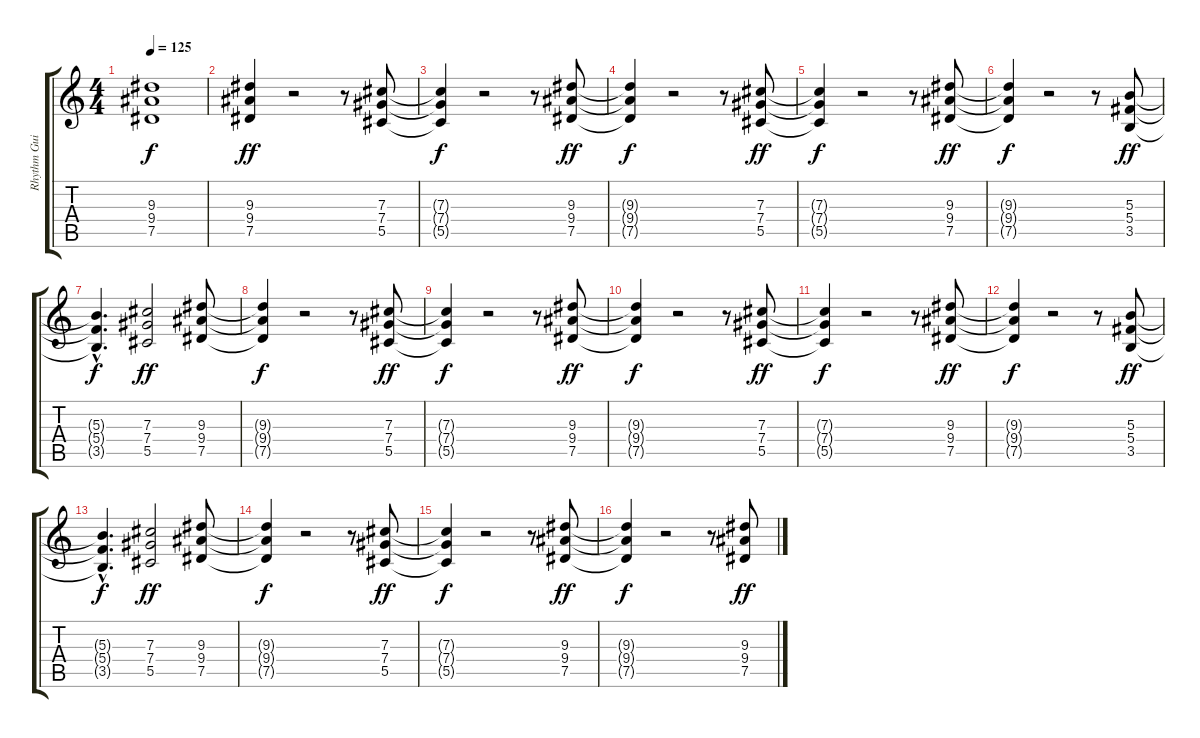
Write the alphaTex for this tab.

\track ("Rhythm Guitar I" "Rhythm Gui") {instrument overdrivenguitar}
\staff {score tabs}
\tuning (Eb4 Bb3 Gb3 Db3 Ab2 Eb2) {hide}
\ts (4 4)
\tempo 125
\clef g2
\ks c
(9.3{t} 9.4{t} 7.5{t}).1{dy f} |
(9.3 9.4 7.5).4{dy ff} r.2 r.8 (7.3 7.4 5.5).8 |
(7.3{t} 7.4{t} 5.5{t}).4{dy f} r.2 r.8 (9.3 9.4 7.5).8{dy ff} |
(9.3{t} 9.4{t} 7.5{t}).4{dy f} r.2 r.8 (7.3 7.4 5.5).8{dy ff} |
(7.3{t} 7.4{t} 5.5{t}).4{dy f} r.2 r.8 (9.3 9.4 7.5).8{dy ff} |
(9.3{t} 9.4{t} 7.5{t}).4{dy f} r.2 r.8 (5.3 5.4 3.5).8{dy ff} |
(5.3{hac t} 5.4{hac t} 3.5{hac t}).4{d dy f} (7.3 7.4 5.5).2{dy ff} (9.3 9.4 7.5).8 |
(9.3{t} 9.4{t} 7.5{t}).4{dy f} r.2 r.8 (7.3 7.4 5.5).8{dy ff} |
(7.3{t} 7.4{t} 5.5{t}).4{dy f} r.2 r.8 (9.3 9.4 7.5).8{dy ff} |
(9.3{t} 9.4{t} 7.5{t}).4{dy f} r.2 r.8 (7.3 7.4 5.5).8{dy ff} |
(7.3{t} 7.4{t} 5.5{t}).4{dy f} r.2 r.8 (9.3 9.4 7.5).8{dy ff} |
(9.3{t} 9.4{t} 7.5{t}).4{dy f} r.2 r.8 (5.3 5.4 3.5).8{dy ff} |
(5.3{hac t} 5.4{hac t} 3.5{hac t}).4{d dy f} (7.3 7.4 5.5).2{dy ff} (9.3 9.4 7.5).8 |
(9.3{t} 9.4{t} 7.5{t}).4{dy f} r.2 r.8 (7.3 7.4 5.5).8{dy ff} |
(7.3{t} 7.4{t} 5.5{t}).4{dy f} r.2 r.8 (9.3 9.4 7.5).8{dy ff} |
(9.3{t} 9.4{t} 7.5{t}).4{dy f} r.2 r.8 (9.3 9.4 7.5).8{dy ff}
